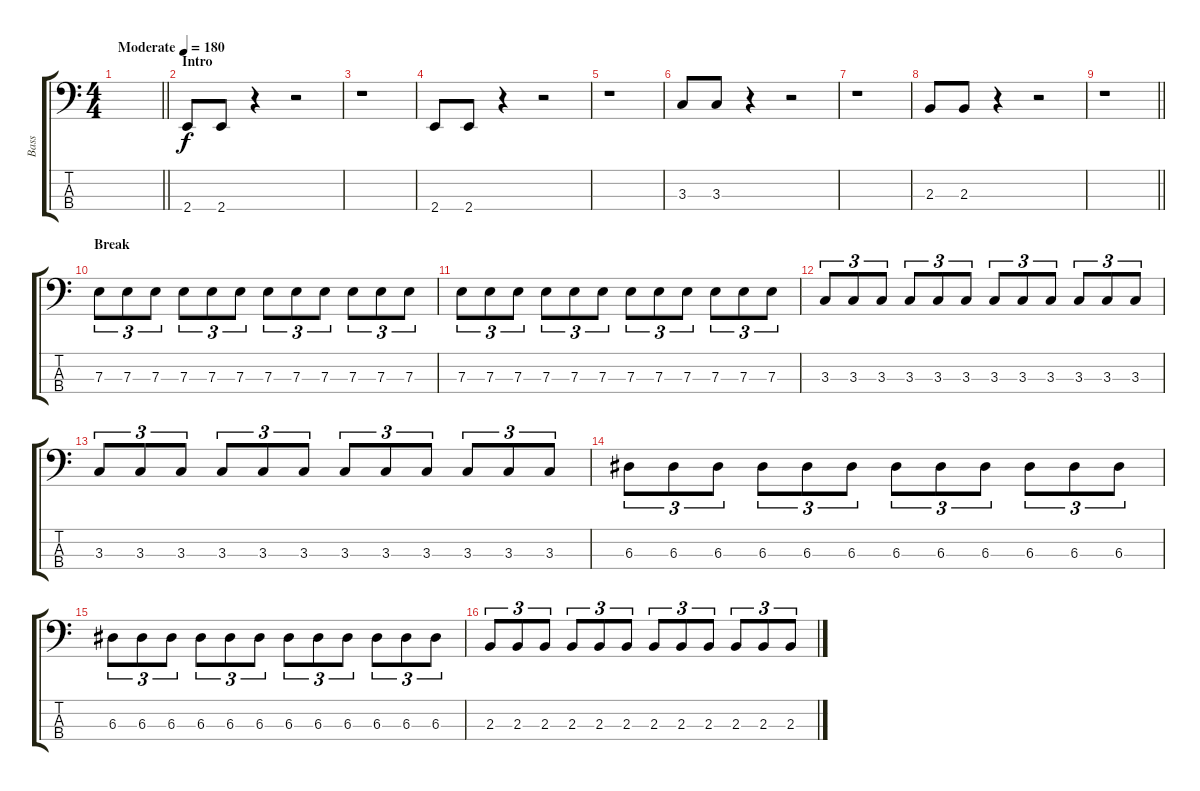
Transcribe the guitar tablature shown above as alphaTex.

\track ("Bass" "Bass") {instrument electricbassfinger}
\staff {score tabs}
\tuning (G2 D2 A1 D1) {hide}
\ts (4 4)
\tempo (180 "Moderate")
\clef f4
\barLineRight lightlight
\ks c
|
\section ("" "Intro")
2.4.8 2.4.8 r.4 r.2 |
r.1 |
2.4.8 2.4.8 r.4 r.2 |
r.1 |
3.3.8 3.3.8 r.4 r.2 |
r.1 |
2.3.8 2.3.8 r.4 r.2 |
\barLineRight lightlight
r.1 |
\section ("" "Break")
7.3.8{tu (3 2) dy f} 7.3.8{tu (3 2)} 7.3.8{tu (3 2)} 7.3.8{tu (3 2)} 7.3.8{tu (3 2)} 7.3.8{tu (3 2)} 7.3.8{tu (3 2)} 7.3.8{tu (3 2)} 7.3.8{tu (3 2)} 7.3.8{tu (3 2)} 7.3.8{tu (3 2)} 7.3.8{tu (3 2)} |
7.3.8{tu (3 2)} 7.3.8{tu (3 2)} 7.3.8{tu (3 2)} 7.3.8{tu (3 2)} 7.3.8{tu (3 2)} 7.3.8{tu (3 2)} 7.3.8{tu (3 2)} 7.3.8{tu (3 2)} 7.3.8{tu (3 2)} 7.3.8{tu (3 2)} 7.3.8{tu (3 2)} 7.3.8{tu (3 2)} |
3.3.8{tu (3 2)} 3.3.8{tu (3 2)} 3.3.8{tu (3 2)} 3.3.8{tu (3 2)} 3.3.8{tu (3 2)} 3.3.8{tu (3 2)} 3.3.8{tu (3 2)} 3.3.8{tu (3 2)} 3.3.8{tu (3 2)} 3.3.8{tu (3 2)} 3.3.8{tu (3 2)} 3.3.8{tu (3 2)} |
3.3.8{tu (3 2)} 3.3.8{tu (3 2)} 3.3.8{tu (3 2)} 3.3.8{tu (3 2)} 3.3.8{tu (3 2)} 3.3.8{tu (3 2)} 3.3.8{tu (3 2)} 3.3.8{tu (3 2)} 3.3.8{tu (3 2)} 3.3.8{tu (3 2)} 3.3.8{tu (3 2)} 3.3.8{tu (3 2)} |
6.3.8{tu (3 2)} 6.3.8{tu (3 2)} 6.3.8{tu (3 2)} 6.3.8{tu (3 2)} 6.3.8{tu (3 2)} 6.3.8{tu (3 2)} 6.3.8{tu (3 2)} 6.3.8{tu (3 2)} 6.3.8{tu (3 2)} 6.3.8{tu (3 2)} 6.3.8{tu (3 2)} 6.3.8{tu (3 2)} |
6.3.8{tu (3 2)} 6.3.8{tu (3 2)} 6.3.8{tu (3 2)} 6.3.8{tu (3 2)} 6.3.8{tu (3 2)} 6.3.8{tu (3 2)} 6.3.8{tu (3 2)} 6.3.8{tu (3 2)} 6.3.8{tu (3 2)} 6.3.8{tu (3 2)} 6.3.8{tu (3 2)} 6.3.8{tu (3 2)} |
2.3.8{tu (3 2)} 2.3.8{tu (3 2)} 2.3.8{tu (3 2)} 2.3.8{tu (3 2)} 2.3.8{tu (3 2)} 2.3.8{tu (3 2)} 2.3.8{tu (3 2)} 2.3.8{tu (3 2)} 2.3.8{tu (3 2)} 2.3.8{tu (3 2)} 2.3.8{tu (3 2)} 2.3.8{tu (3 2)}
